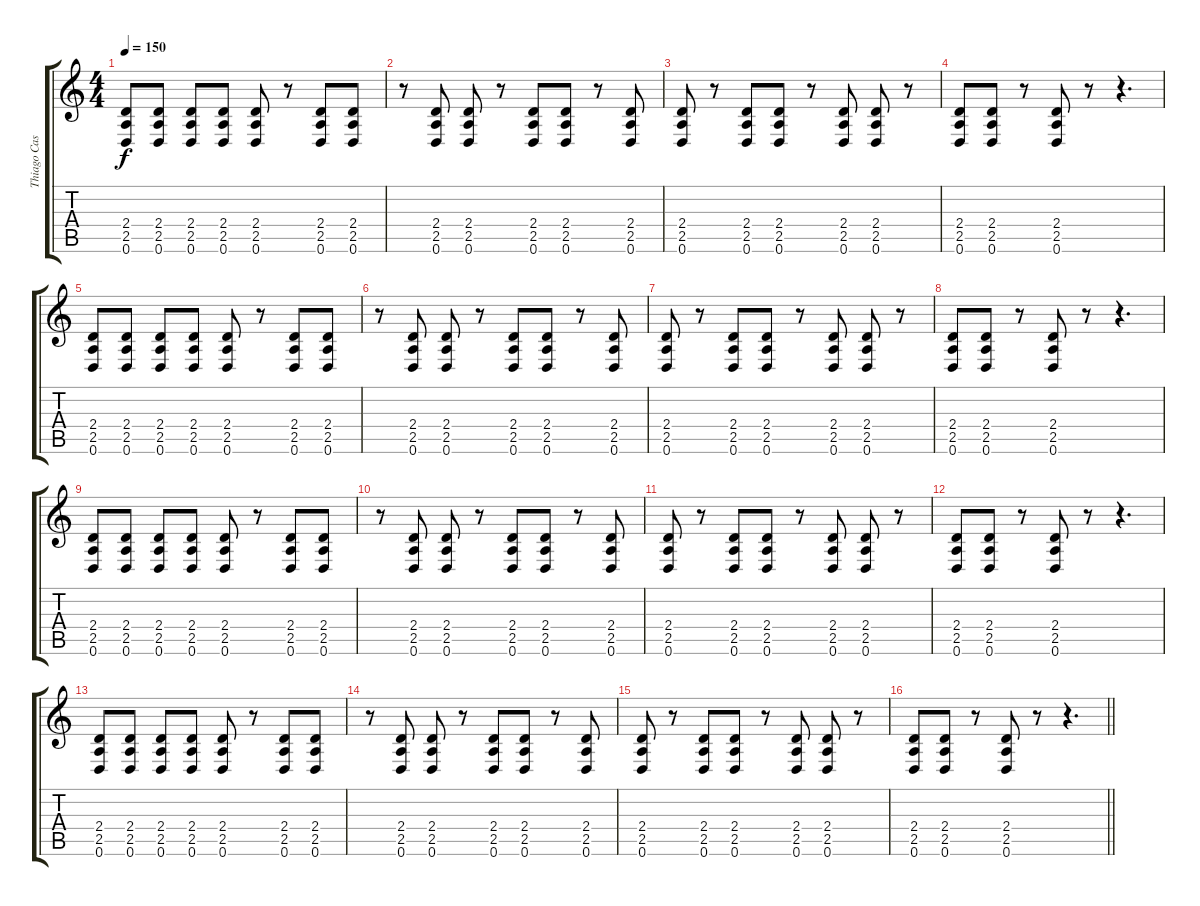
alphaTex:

\track ("Thiago Castro" "Thiago Cas") {instrument distortionguitar}
\staff {score tabs}
\tuning (D4 A3 F3 C3 G2 D2) {hide}
\ts (4 4)
\tempo 150
\clef g2
\ks c
(2.4 2.5 0.6).8{dy f} (2.4 2.5 0.6).8 (2.4 2.5 0.6).8 (2.4 2.5 0.6).8 (2.4 2.5 0.6).8 r.8 (2.4 2.5 0.6).8 (2.4 2.5 0.6).8 |
r.8 (2.4 2.5 0.6).8 (2.4 2.5 0.6).8 r.8 (2.4 2.5 0.6).8 (2.4 2.5 0.6).8 r.8 (2.4 2.5 0.6).8 |
(2.4 2.5 0.6).8 r.8 (2.4 2.5 0.6).8 (2.4 2.5 0.6).8 r.8 (2.4 2.5 0.6).8 (2.4 2.5 0.6).8 r.8 |
(2.4 2.5 0.6).8 (2.4 2.5 0.6).8 r.8 (2.4 2.5 0.6).8 r.8 r.4{d} |
(2.4 2.5 0.6).8 (2.4 2.5 0.6).8 (2.4 2.5 0.6).8 (2.4 2.5 0.6).8 (2.4 2.5 0.6).8 r.8 (2.4 2.5 0.6).8 (2.4 2.5 0.6).8 |
r.8 (2.4 2.5 0.6).8 (2.4 2.5 0.6).8 r.8 (2.4 2.5 0.6).8 (2.4 2.5 0.6).8 r.8 (2.4 2.5 0.6).8 |
(2.4 2.5 0.6).8 r.8 (2.4 2.5 0.6).8 (2.4 2.5 0.6).8 r.8 (2.4 2.5 0.6).8 (2.4 2.5 0.6).8 r.8 |
(2.4 2.5 0.6).8 (2.4 2.5 0.6).8 r.8 (2.4 2.5 0.6).8 r.8 r.4{d} |
(2.4 2.5 0.6).8 (2.4 2.5 0.6).8 (2.4 2.5 0.6).8 (2.4 2.5 0.6).8 (2.4 2.5 0.6).8 r.8 (2.4 2.5 0.6).8 (2.4 2.5 0.6).8 |
r.8 (2.4 2.5 0.6).8 (2.4 2.5 0.6).8 r.8 (2.4 2.5 0.6).8 (2.4 2.5 0.6).8 r.8 (2.4 2.5 0.6).8 |
(2.4 2.5 0.6).8 r.8 (2.4 2.5 0.6).8 (2.4 2.5 0.6).8 r.8 (2.4 2.5 0.6).8 (2.4 2.5 0.6).8 r.8 |
(2.4 2.5 0.6).8 (2.4 2.5 0.6).8 r.8 (2.4 2.5 0.6).8 r.8 r.4{d} |
(2.4 2.5 0.6).8 (2.4 2.5 0.6).8 (2.4 2.5 0.6).8 (2.4 2.5 0.6).8 (2.4 2.5 0.6).8 r.8 (2.4 2.5 0.6).8 (2.4 2.5 0.6).8 |
r.8 (2.4 2.5 0.6).8 (2.4 2.5 0.6).8 r.8 (2.4 2.5 0.6).8 (2.4 2.5 0.6).8 r.8 (2.4 2.5 0.6).8 |
(2.4 2.5 0.6).8 r.8 (2.4 2.5 0.6).8 (2.4 2.5 0.6).8 r.8 (2.4 2.5 0.6).8 (2.4 2.5 0.6).8 r.8 |
\barLineRight lightlight
(2.4 2.5 0.6).8 (2.4 2.5 0.6).8 r.8 (2.4 2.5 0.6).8 r.8 r.4{d}
